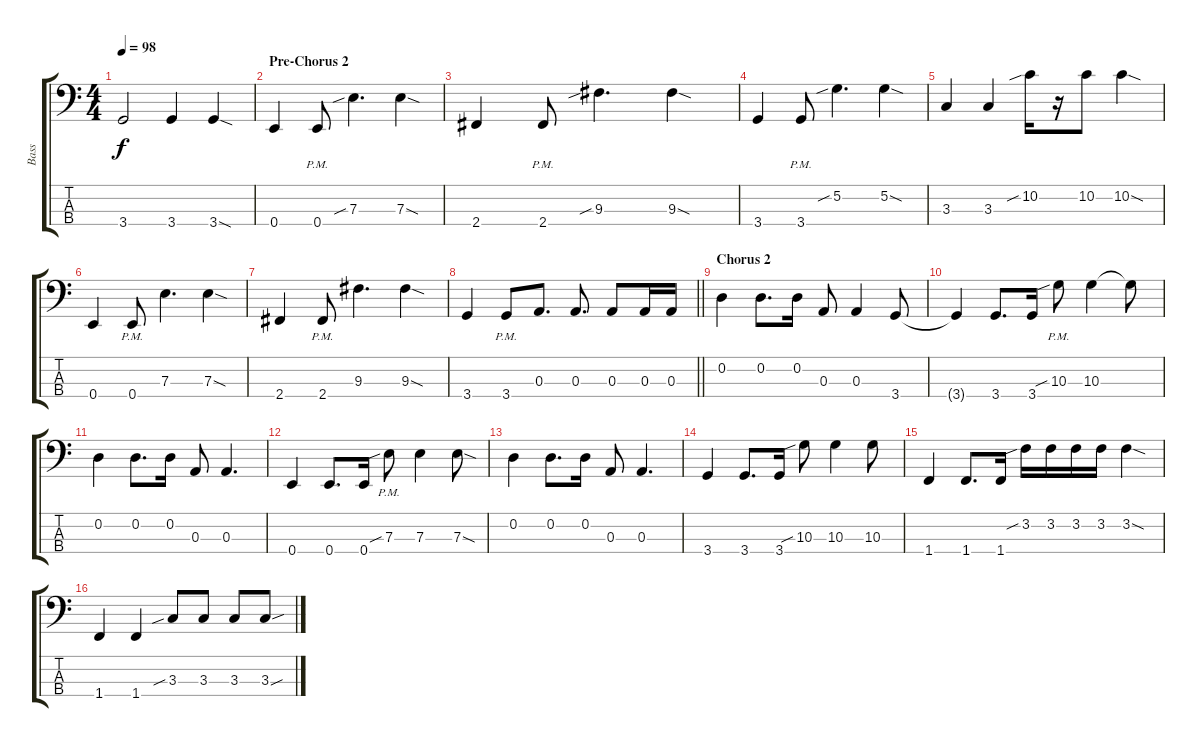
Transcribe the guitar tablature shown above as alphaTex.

\track ("Bass" "Bass") {instrument electricbassfinger}
\staff {score tabs}
\tuning (G2 D2 A1 E1) {hide}
\ts (4 4)
\tempo 98
\clef f4
\ks c
3.4.2{dy f} 3.4.4 3.4{sod}.4 |
\section ("" "Pre-Chorus 2")
0.4.4 0.4{pm}.8 7.3{sib}.4{d} 7.3{sod}.4 |
2.4.4 2.4{pm}.8 9.3{sib}.4{d} 9.3{sod}.4 |
3.4.4 3.4{pm}.8 5.2{sib}.4{d} 5.2{sod}.4 |
3.3.4 3.3.4 10.2{sib}.16 r.16 10.2.8 10.2{sod}.4 |
0.4.4 0.4{pm}.8 7.3.4{d} 7.3{sod}.4 |
2.4.4 2.4{pm}.8 9.3.4{d} 9.3{sod}.4 |
\barLineRight lightlight
3.4.4 3.4{pm}.8 0.3.8{d} 0.3.8{d} 0.3.8 0.3.16 0.3.16 |
\section ("" "Chorus 2")
0.2.4 0.2.8{d} 0.2.16 0.3.8 0.3.4 3.4.8 |
3.4{t}.4 3.4.8{d} 3.4.16 10.3{sib pm}.8 10.3.4 10.3{t}.8 |
0.2.4 0.2.8{d} 0.2.16 0.3.8 0.3.4{d} |
0.4.4 0.4.8{d} 0.4.16 7.3{sib pm}.8 7.3.4 7.3{sod}.8 |
0.2.4 0.2.8{d} 0.2.16 0.3.8 0.3.4{d} |
3.4.4 3.4.8{d} 3.4.16 10.3{sib}.8 10.3.4 10.3.8 |
1.4.4 1.4.8{d} 1.4.16 3.2{sib}.16 3.2.16 3.2.16 3.2.16 3.2{sod}.4 |
1.4.4 1.4.4 3.3{sib}.8 3.3.8 3.3.8 3.3{sou}.8
